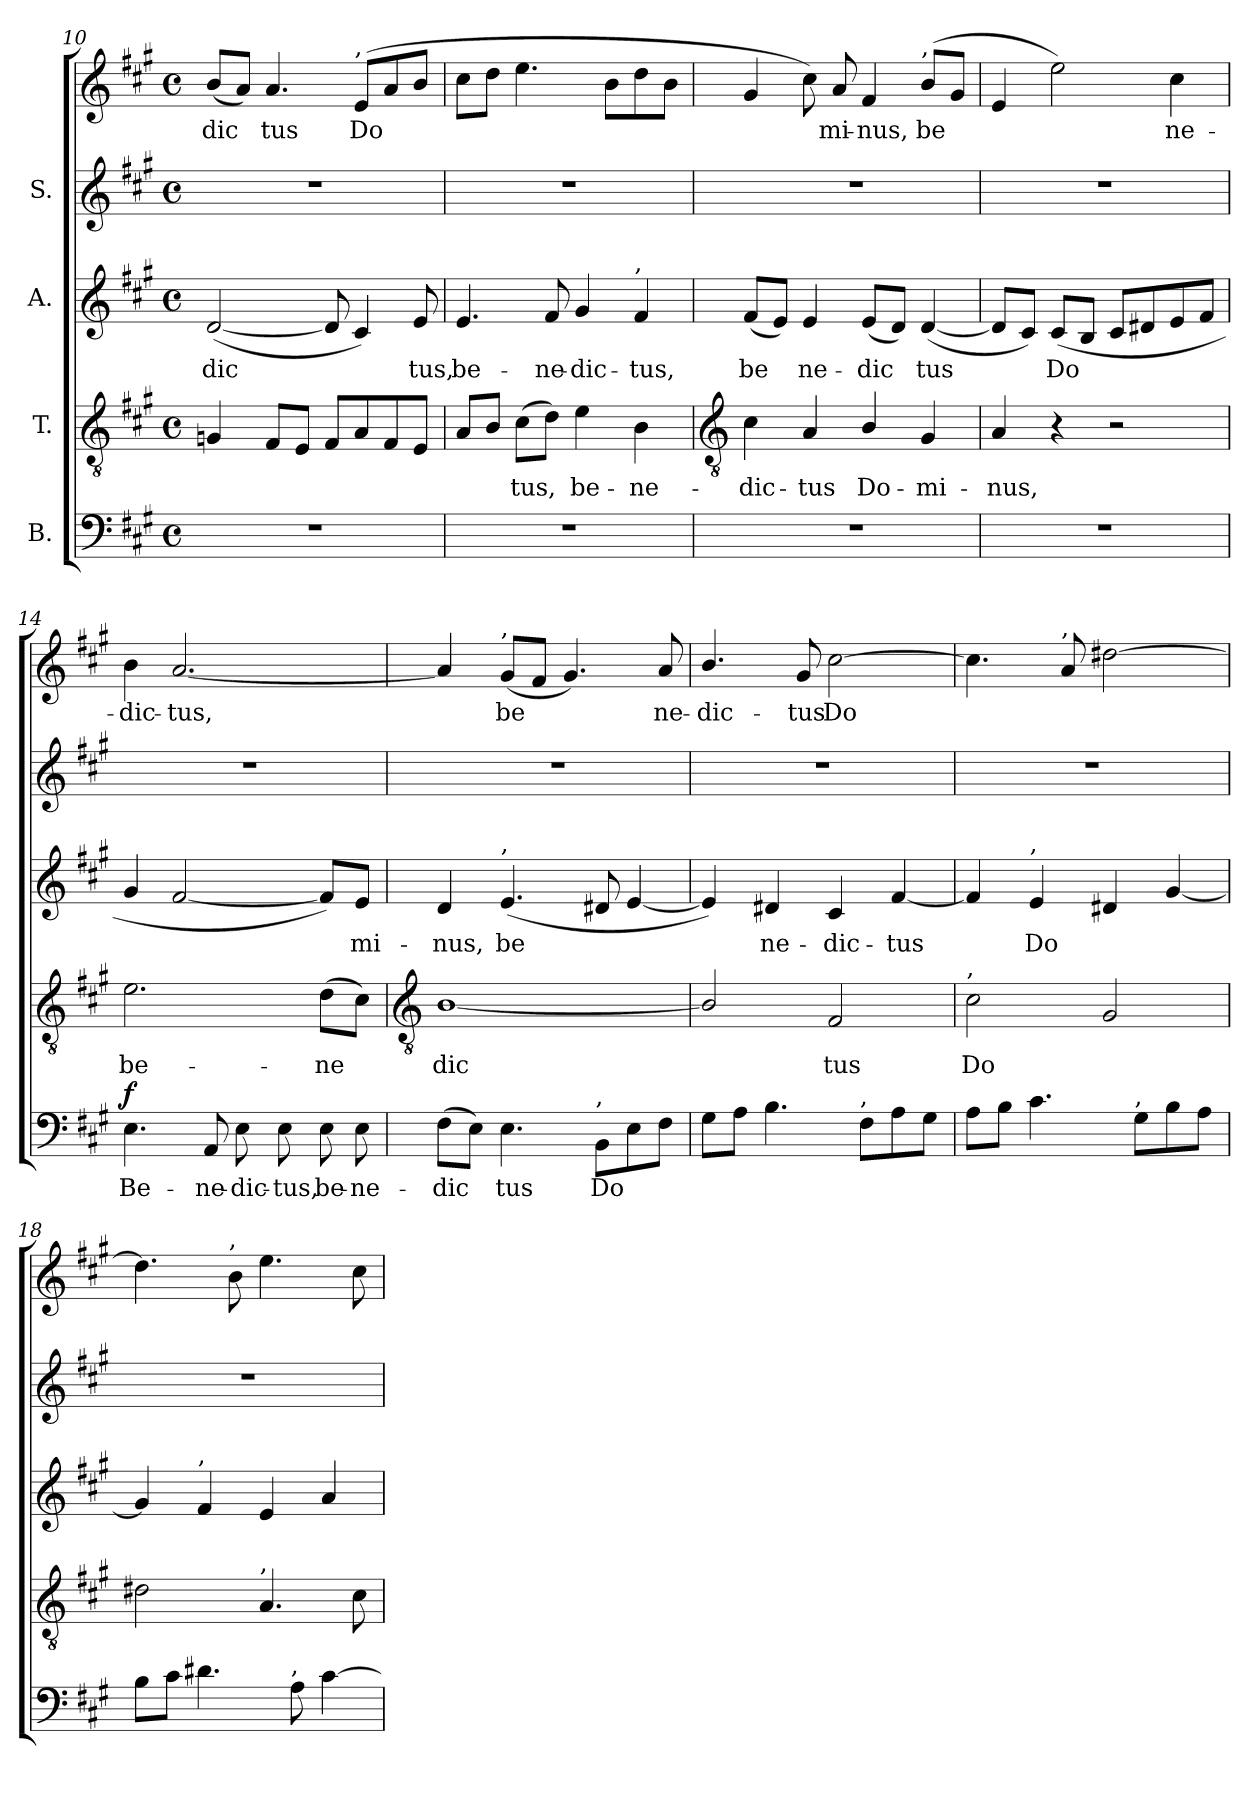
**kern	**text	**dynam	**kern	**text	**kern	**text	**kern	**kern	**text
*part4	*part4	*part4	*part3	*part3	*part2	*part2	*part1	*part1	*part1
*staff5	*staff5	*staff5	*staff4	*staff4	*staff3	*staff3	*staff2	*staff1	*staff1
*I"B.	*	*	*I"T.	*	*I"A.	*	*I"S.	*	*
*clefF4	*	*	*clefGv2	*	*clefG2	*	*clefG2	*clefG2	*
*k[f#c#g#]	*	*	*k[f#c#g#]	*	*k[f#c#g#]	*	*k[f#c#g#]	*k[f#c#g#]	*
*A:	*	*	*A:	*	*A:	*	*A:	*A:	*
*M4/4	*	*	*M4/4	*	*M4/4	*	*M4/4	*M4/4	*
*met(c)	*	*	*met(c)	*	*met(c)	*	*met(c)	*met(c)	*
=10	=10	=10	=10	=10	=10	=10	=10	=10	=10
!	!	!	!	!	!	!LO:LY:b	!	!	!LO:LY:b
1r	.	.	4Gn	.	(<[2d	-dic	1r	(<8bL	-dic
.	.	.	.	.	.	.	.	8aJ)	.
!	!	!	!	!	!	!	!	!	!LO:LY:b
.	.	.	8F#L	.	.	.	.	4.a	tus
.	.	.	8EJ	.	.	.	.	.	.
.	.	.	8F#L	.	8d]	.	.	.	.
!	!	!	!	!	!	!	!	!LO:TX:a:t=,	!
!	!	!	!	!	!	!	!	!	!LO:LY:b
.	.	.	8A	.	4c#)	.	.	(>8eL	Do
.	.	.	8F#	.	.	.	.	8a	.
!	!	!	!	!	!	!LO:LY:b	!	!	!
.	.	.	8EJ	.	8e	tus,	.	8bJ	.
=11	=11	=11	=11	=11	=11	=11	=11	=11	=11
!	!	!	!	!	!	!LO:LY:b	!	!	!
1r	.	.	8AL	.	4.e	be-	1r	8cc#L	.
.	.	.	8BJ	.	.	.	.	8ddJ	.
!	!	!	!	!LO:LY:b	!	!	!	!	!
.	.	.	(>8c#L	tus,	.	.	.	4.ee	.
!	!	!	!	!	!	!LO:LY:b	!	!	!
.	.	.	8dJ)	.	8f#	-ne-	.	.	.
!	!	!	!	!LO:LY:b	!	!LO:LY:b	!	!	!
.	.	.	4e	be-	4g#	-dic-	.	.	.
.	.	.	.	.	.	.	.	8bL	.
!	!	!	!	!	!LO:TX:a:t=,	!	!	!	!
!	!	!	!	!LO:LY:b	!	!LO:LY:b	!	!	!
.	.	.	4B	-ne-	4f#	-tus,	.	8dd	.
.	.	.	.	.	.	.	.	8bJ	.
!!LO:LB:g=z
=12	=12	=12	=12	=12	=12	=12	=12	=12	=12
*	*	*	*clefGv2	*	*	*	*	*	*
!	!	!	!	!LO:LY:b	!	!LO:LY:b	!	!	!
1r	.	.	4c#	-dic-	(<8f#L	be	1r	4g#	.
.	.	.	.	.	8eJ)	.	.	.	.
!	!	!	!	!LO:LY:b	!	!LO:LY:b	!	!	!
.	.	.	4A	-tus	4e	ne-	.	8cc#)	.
!	!	!	!	!	!	!	!	!	!LO:LY:b
.	.	.	.	.	.	.	.	8a	mi-
!	!	!	!	!LO:LY:b	!	!LO:LY:b	!	!	!LO:LY:b
.	.	.	4B/	Do-	(<8eL	-dic	.	4f#	-nus,
.	.	.	.	.	8dJ)	.	.	.	.
!	!	!	!	!	!	!	!	!LO:TX:a:t=,	!
!	!	!	!	!LO:LY:b	!	!LO:LY:b	!	!	!LO:LY:b
.	.	.	4G#	-mi-	(<[4d	tus	.	(<8bL	be
.	.	.	.	.	.	.	.	8g#J	.
=13	=13	=13	=13	=13	=13	=13	=13	=13	=13
!	!	!	!	!LO:LY:b	!	!	!	!	!
1r	.	.	4A	-nus,	8dL]	.	1r	4e	.
.	.	.	.	.	8c#J)	.	.	.	.
!	!	!	!	!	!	!LO:LY:b	!	!	!
.	.	.	4r	.	(<8c#L	Do	.	2ee)	.
.	.	.	.	.	8BJ	.	.	.	.
.	.	.	2r	.	8c#L	.	.	.	.
.	.	.	.	.	8d#X	.	.	.	.
!	!	!	!	!	!	!	!	!	!LO:LY:b
.	.	.	.	.	8e	.	.	4cc#	ne-
.	.	.	.	.	8f#J	.	.	.	.
=14	=14	=14	=14	=14	=14	=14	=14	=14	=14
!	!LO:LY:b	!LO:DY:a	!	!LO:LY:b	!	!	!	!	!LO:LY:b
4.E	Be-	f	2.e	be-	4g#	.	1r	4b	-dic-
!	!	!	!	!	!	!	!	!	!LO:LY:b
.	.	.	.	.	[2f#	.	.	[2.a	-tus,
!	!LO:LY:b	!	!	!	!	!	!	!	!
8AA	-ne-	.	.	.	.	.	.	.	.
!	!LO:LY:b	!	!	!	!	!	!	!	!
8E	-dic-	.	.	.	.	.	.	.	.
!	!LO:LY:b	!	!	!	!	!	!	!	!
8E	-tus,	.	.	.	.	.	.	.	.
!	!LO:LY:b	!	!	!LO:LY:b	!	!	!	!	!
8E	be-	.	(>8dL	-ne	8f#L])	.	.	.	.
!	!LO:LY:b	!	!	!	!	!LO:LY:b	!	!	!
8E	-ne-	.	8c#J)	.	8eJ	mi-	.	.	.
!!LO:LB:g=z
=15	=15	=15	=15	=15	=15	=15	=15	=15	=15
*	*	*	*clefGv2	*	*	*	*	*	*
!	!LO:LY:b	!	!	!LO:LY:b	!	!LO:LY:b	!	!	!
(>8F#L	-dic	.	[1B/	dic	4d	-nus,	1r	4a]	.
8EJ)	.	.	.	.	.	.	.	.	.
!	!	!	!	!	!	!	!	!LO:TX:a:t=,	!
!	!	!	!	!	!LO:TX:a:t=,	!	!	!	!
!	!LO:LY:b	!	!	!	!	!LO:LY:b	!	!	!LO:LY:b
4.E	tus	.	.	.	(<4.e	be	.	(<8g#L	be
.	.	.	.	.	.	.	.	8f#J	.
.	.	.	.	.	.	.	.	4.g#)	.
!LO:TX:a:t=,	!	!	!	!	!	!	!	!	!
!	!LO:LY:b	!	!	!	!	!	!	!	!
8BBL	Do	.	.	.	8d#X	.	.	.	.
8E	.	.	.	.	[4e	.	.	.	.
!	!	!	!	!	!	!	!	!	!LO:LY:b
8F#J	.	.	.	.	.	.	.	8a	ne-
=16	=16	=16	=16	=16	=16	=16	=16	=16	=16
!	!	!	!	!	!	!	!	!	!LO:LY:b
8G#L	.	.	2B/]	.	4e])	.	1r	4.b/	-dic-
8AJ	.	.	.	.	.	.	.	.	.
!	!	!	!	!	!	!LO:LY:b	!	!	!
4.B	.	.	.	.	4d#X	ne-	.	.	.
!	!	!	!	!	!	!	!	!	!LO:LY:b
.	.	.	.	.	.	.	.	8g#	-tus
!	!	!	!	!LO:LY:b	!	!LO:LY:b	!	!	!LO:LY:b
.	.	.	2F#	tus	4c#	-dic-	.	[2cc#	Do
!LO:TX:a:t=,	!	!	!	!	!	!	!	!	!
8F#L	.	.	.	.	.	.	.	.	.
!	!	!	!	!	!	!LO:LY:b	!	!	!
8A	.	.	.	.	[4f#	-tus	.	.	.
8G#J	.	.	.	.	.	.	.	.	.
=17	=17	=17	=17	=17	=17	=17	=17	=17	=17
!	!	!	!LO:TX:a:t=,	!	!	!	!	!	!
!	!	!	!	!LO:LY:b	!	!	!	!	!
8AL	.	.	2c#	Do	4f#]	.	1r	4.cc#]	.
8BJ	.	.	.	.	.	.	.	.	.
!	!	!	!	!	!LO:TX:a:t=,	!	!	!	!
!	!	!	!	!	!	!LO:LY:b	!	!	!
4.c#	.	.	.	.	4e	Do	.	.	.
!	!	!	!	!	!	!	!	!LO:TX:a:t=,	!
.	.	.	.	.	.	.	.	8a	.
.	.	.	2G#	.	4d#X	.	.	[2dd#X	.
!LO:TX:a:t=,	!	!	!	!	!	!	!	!	!
8G#L	.	.	.	.	.	.	.	.	.
8B	.	.	.	.	[4g#	.	.	.	.
8AJ	.	.	.	.	.	.	.	.	.
=18	=18	=18	=18	=18	=18	=18	=18	=18	=18
8BL	.	.	2d#X	.	4g#]	.	1r	4.dd#]	.
8c#J	.	.	.	.	.	.	.	.	.
!	!	!	!	!	!LO:TX:a:t=,	!	!	!	!
4.d#X	.	.	.	.	4f#	.	.	.	.
!	!	!	!	!	!	!	!	!LO:TX:a:t=,	!
.	.	.	.	.	.	.	.	8b	.
!	!	!	!LO:TX:a:t=,	!	!	!	!	!	!
.	.	.	4.A	.	4e	.	.	4.ee	.
!LO:TX:a:t=,	!	!	!	!	!	!	!	!	!
8A	.	.	.	.	.	.	.	.	.
[4c#	.	.	.	.	4a	.	.	.	.
.	.	.	8c#	.	.	.	.	8cc#	.
=	=	=	=	=	=	=	=	=	=
*-	*-	*-	*-	*-	*-	*-	*-	*-	*-
